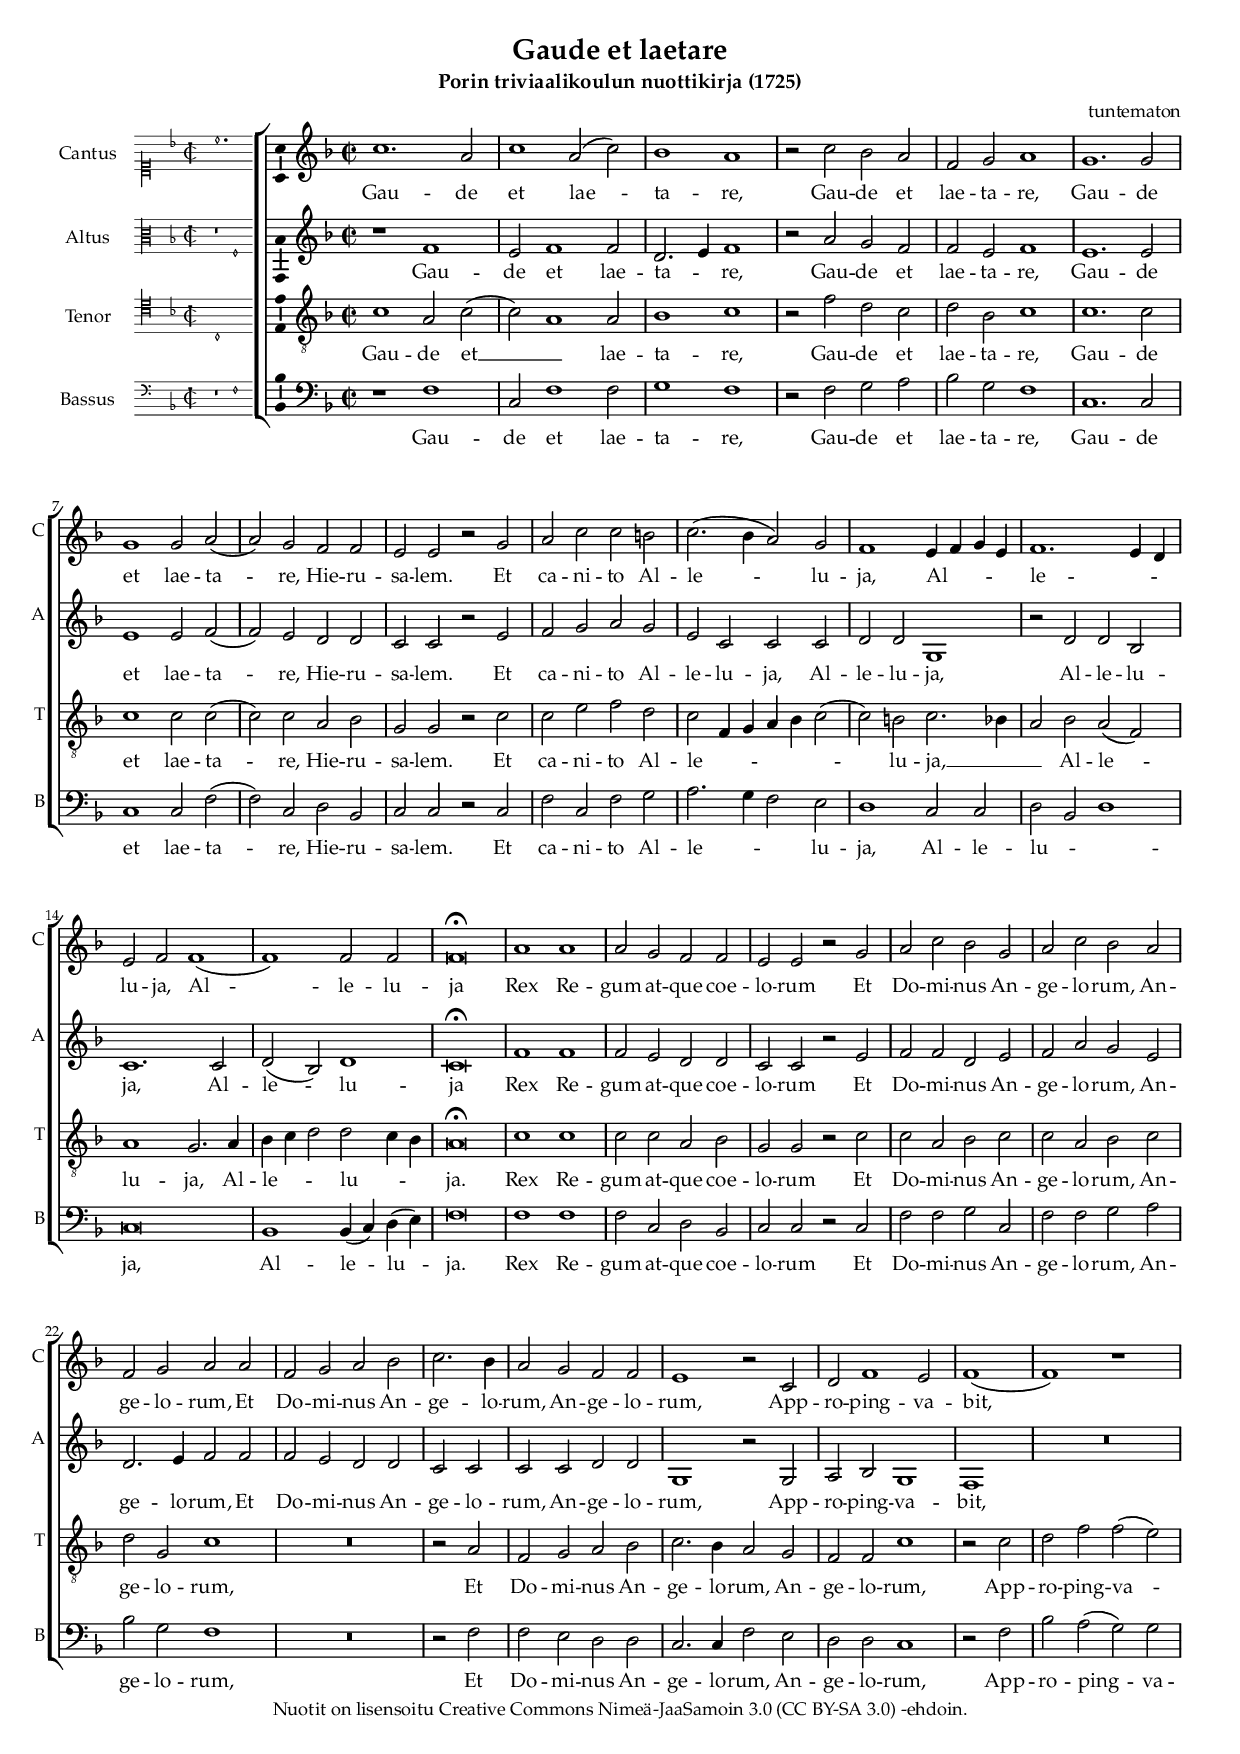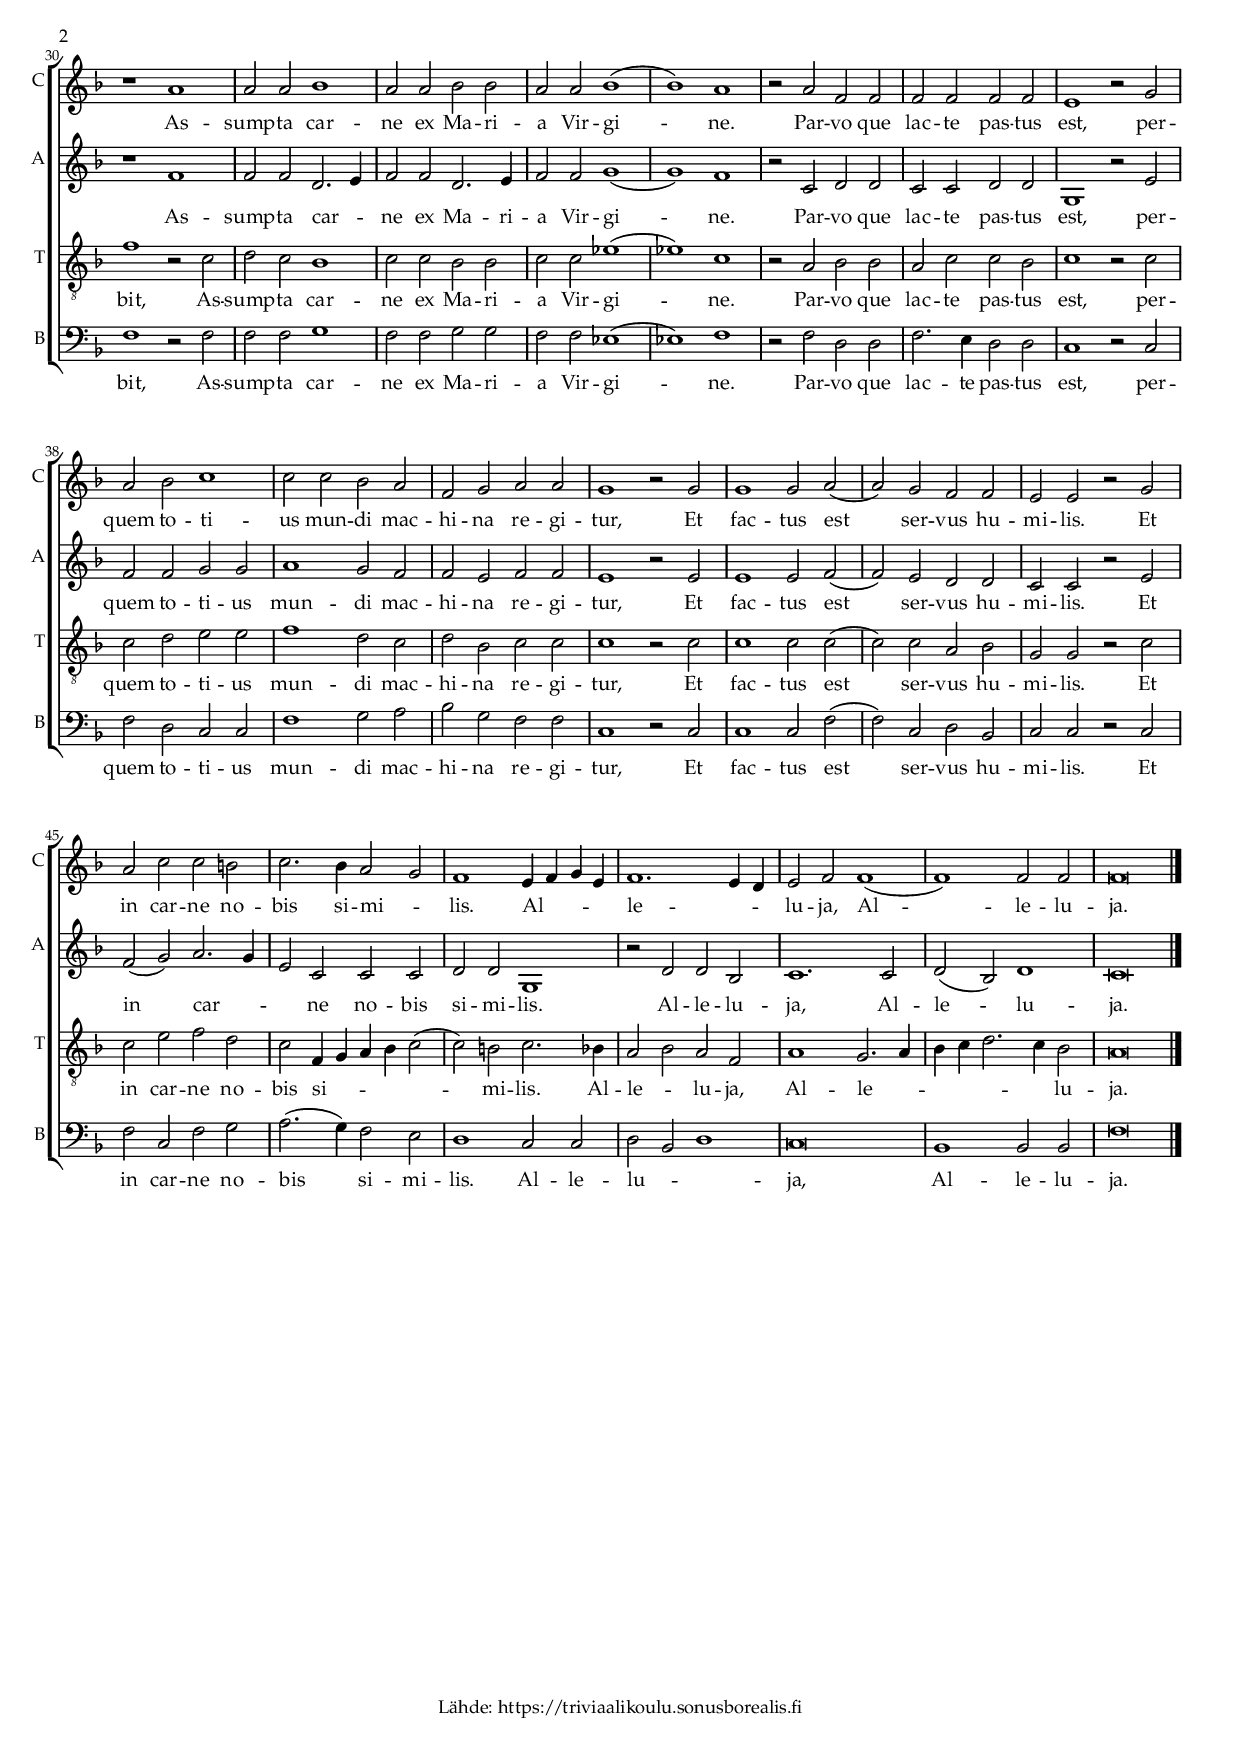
\version "2.19.80"
\include "suomi.ly"

#(set-global-staff-size 16)

global = {
%  \numericTimeSignature
  \time 2/2
%	\set Timing.measureLength = #(ly:make-moment 4/2)
%  \autoBeamOff
  \key f \major
  \set Staff.midiInstrument = #"voice oohs"
}


SopranoMusic = \relative c'' {
	\set Staff.instrumentName = #"Cantus"
	\set Staff.shortInstrumentName = "C"

	\incipit { \clef "mensural-c1" \key f \major \time 2/2 c''1. }

  \set Timing.measureLength = #(ly:make-moment 4/2)
	c1. a2 | c1 a2( c) | b1 a | r2 c b a | f g a1 |
  g1. g2 | g1 g2 a( | a) g f f | e e r g | a c c h |
  c2.( b4 a2) g | f1 e4 f g e | f1. e4 d | e2 f f1( | f) f2 f2 | f\breve\fermata |
% 2
  a1 a | a2 g f f | e e r g | a c b g |
  a c b a | f g a a | f g a b |
  \set Timing.measureLength = #(ly:make-moment 2/2)
  c2. b4 |
  \set Timing.measureLength = #(ly:make-moment 4/2)
  a2 g f f | e1 r2 c | d f1 e2 |
  \set Timing.measureLength = #(ly:make-moment 2/2)
  f1( |
  \set Timing.measureLength = #(ly:make-moment 4/2)
  f) r | r a | a2 a b1 | a2 a b b | a a b1( | b) a |
% 3
  r2 a f f | f f f f | e1 r2 g | a b c1 |
  c2 c b a | f g a a | g1 r2 g | g1 g2 a( | a) g f f | e e r g |
  a c c h | c2. b4 a2 g | f1  e4 f g e | f1. e4 d | e2 f f1( |
  f) f2 f | f\breve \bar "|."
}

stanzaOneLyrics = \lyricmode {
	Gau -- de et lae -- ta -- re, Gau -- de et lae -- ta -- re,
  Gau -- de et lae -- ta -- re, Hie -- ru -- sa -- lem.
  Et ca -- ni -- to Al -- le -- lu -- ja,
  Al -- _ _ _ le -- _ _  lu -- ja, Al -- le -- lu -- ja

  Rex Re -- gum at -- que coe -- lo -- rum
  Et Do -- mi -- nus An -- ge -- lo -- rum,
  An -- ge -- lo -- rum,
  Et Do -- mi -- nus An -- ge -- lo -- rum,
  An -- ge -- lo -- rum,
  App -- ro -- ping -- va -- bit,
  As -- sump -- ta car -- ne ex Ma -- ri -- a Vir -- gi -- ne.
  Par -- vo que lac -- te pas -- tus est,
  per -- quem to -- ti -- us mun -- di
  mac -- hi -- na re -- gi -- tur,

  Et fac -- tus est ser -- vus hu -- mi -- lis.
  Et in car -- ne no -- bis si -- mi -- _ lis.
  Al -- _ _ _ le -- _ _  lu -- ja,
  Al -- le -- lu -- ja.
}

stanzaOneLyricsAlto = \lyricmode {
	Gau -- de et lae -- ta -- re, Gau -- de et lae -- ta -- re,
  Gau -- de et lae -- ta -- re, Hie -- ru -- sa -- lem.
  Et ca -- ni -- to Al -- le -- lu -- ja, Al -- le -- lu -- ja,
  Al -- le -- lu -- ja, Al -- le -- lu -- ja

  Rex Re -- gum at -- que coe -- lo -- rum
  Et Do -- mi -- nus An -- ge -- lo -- rum,
  An -- ge -- lo -- rum,
  Et Do -- mi -- nus An -- ge -- lo -- rum,
  An -- ge -- lo -- rum,
  App -- ro -- ping -- va -- bit,

  As -- sump -- ta car -- _ ne ex Ma -- ri -- a Vir -- gi -- ne.
  Par -- vo que lac -- te pas -- tus est,
  per -- quem to -- ti -- us mun -- di
  mac -- hi -- na re -- gi -- tur,

  Et fac -- tus est ser -- vus hu -- mi -- lis.
  Et in car -- _ _ ne no -- bis si -- mi -- lis.
  Al -- le -- lu -- ja,
  Al -- le -- lu -- ja.
}

stanzaOneLyricsTenore = \lyricmode {
	Gau -- de et __ _ lae -- ta -- re, Gau -- de et lae -- ta -- re,
  Gau -- de et lae -- ta -- re, Hie -- ru -- sa -- lem.
  Et ca -- ni -- to Al -- le -- _ _ _ _ _ lu -- ja, __ _ _
  Al -- le -- lu -- ja,
  Al -- le -- _ _ lu -- _ _ ja.

  Rex Re -- gum at -- que coe -- lo -- rum
  Et Do -- mi -- nus An -- ge -- lo -- rum,
  An -- ge -- lo -- rum,
  Et Do -- mi -- nus An -- ge -- lo -- rum,
  An -- ge -- lo -- rum,
  App -- ro -- ping -- va -- bit,

  As -- sump -- ta car -- ne ex Ma -- ri -- a Vir -- gi -- ne.
  Par -- vo que lac -- te pas -- tus est,
  per -- quem to -- ti -- us mun -- di
  mac -- hi -- na re -- gi -- tur,

  Et fac -- tus est ser -- vus hu -- mi -- lis.
  Et in car -- ne no -- bis si -- _ _ _ _ mi -- lis.
  Al -- le -- _ lu -- ja,
  Al -- le -- _ _ _ _ _ lu -- ja.
}

stanzaOneLyricsBass = \lyricmode {
	Gau -- de et lae -- ta -- re, Gau -- de et lae -- ta -- re,
  Gau -- de et lae -- ta -- re, Hie -- ru -- sa -- lem.
  Et ca -- ni -- to Al -- le -- _ _ lu -- ja,
  Al -- le -- lu -- _ _ ja,
  Al -- le -- lu -- ja.

  Rex Re -- gum at -- que coe -- lo -- rum
  Et Do -- mi -- nus An -- ge -- lo -- rum,
  An -- ge -- lo -- rum,
  Et Do -- mi -- nus An -- ge -- lo -- rum,
  An -- ge -- lo -- rum,
  App -- ro -- ping -- va -- bit,

  As -- sump -- ta car -- ne ex Ma -- ri -- a Vir -- gi -- ne.
  Par -- vo que lac -- te pas -- tus est,
  per -- quem to -- ti -- us mun -- di
  mac -- hi -- na re -- gi -- tur,

  Et fac -- tus est ser -- vus hu -- mi -- lis.
  Et in car -- ne no -- bis si -- mi -- lis.
  Al -- le -- lu -- _ _ ja,
  Al -- le -- lu -- ja.
}

AltoMusic = \relative c' {
	\set Staff.instrumentName = #"Altus"
	\set Staff.shortInstrumentName = "A"

	\incipit { \clef "mensural-c3" \key f \major \time 2/2 r1 f }

  \set Timing.measureLength = #(ly:make-moment 4/2)
	r1 f | e2 f1 f2 | \omit Slur d2.( e4) f1 |
  r2 a g f | f e f1 |
  \undo \omit Slur
  e1. e2 | e1 e2 f( | f) e d d | c c r e | f g a g |
  e c c c | d d g,1 | r2 d' d b | c1. c2 |
  \undo \omit Slur d( b) d1 | c\breve\fermata |
% 2
  f1 f | f2 e d d | c c r e | f f d e |
  f a g e | d2. e4 f2 f | f e d d |
  \set Timing.measureLength = #(ly:make-moment 2/2)
  c c |
  \set Timing.measureLength = #(ly:make-moment 4/2)
  c c d d | g,1 r2 g | a b g1 |
  \set Timing.measureLength = #(ly:make-moment 2/2)
  f |
  \set Timing.measureLength = #(ly:make-moment 4/2)
  R\breve | r1 f' | f2 f d2. e4 | f2 f d2. e4 | f2 f g1( | g) f |
% 3
  r2 c d d | c c d d | g,1 r2 e'2 | f f g g |
  a1 g2 f | f e f f | e1 r2 e | e1 e2 f( | f) e d d | c c r e |
  f( g) a2. g4 | e2 c c c | d d g,1 | r2 d' d b c1. c2 |
  d( b) d1 | c\breve \bar "|."
}

TenoreMusic = \relative c' {
	\set Staff.instrumentName = #"Tenor"
	\set Staff.shortInstrumentName = "T"

	\incipit { \clef "mensural-c4" \key f \major \time 2/2 c1 }

	\clef "treble_8"
  \set Timing.measureLength = #(ly:make-moment 4/2)
	c1 a2 c( | c) a1 a2 | b1 c | r2 f d c | d b c1 |
  c1. c2 | c1 c2 c( | c) c a b | g g r c | c e f d |
  c f,4 g a b c2( | c) h c2. b4 | a2 b a( f) | a1 g2. a4 |
  b c d2 d c4 b | a\breve\fermata |
% 2
  c1 c | c2 c a b | g g r c | c a b c |
  c a b c | d g, c1 | R\breve |
  \set Timing.measureLength = #(ly:make-moment 2/2)
  r2 a |
  \set Timing.measureLength = #(ly:make-moment 4/2)
  f g a b | c2. b4 a2 g | f f c'1 |
  \set Timing.measureLength = #(ly:make-moment 2/2)
  r2 c |
  \set Timing.measureLength = #(ly:make-moment 4/2)
  d f f( e) | f1 r2 c | d c b1 | c2 c b b | c c es1( | es) c |
% 3
  r2 a b b | a c c b | c1 r2 c | c d e e |
  f1 d2 c | d b c c | c1 r2 c | c1 c2 c( | c) c a b | g g r c |
  c e f d | c f,4 g a b c2( | c) h c2. b4 | a2 b a f |
  a1 g2. a4 | b c d2. c4 b2 | a\breve \bar "|."
}

BassMusic = \relative c {
	\set Staff.instrumentName = #"Bassus"
	\set Staff.shortInstrumentName = "B"

	\incipit { \clef "mensural-f" \key f \major \time 2/2 r1 f }

	\clef bass
  \set Timing.measureLength = #(ly:make-moment 4/2)
	r1 f | c2 f1 f2 | g1 f | r2 f g a | b g f1 |
  c1. c2 | c1 c2 f( | f) c d b | c c r c | f c f g |
  a2. g4 f2 e | d1 c2 c | d b d1 | c\breve | b1 b4( c) d( e) | f\breve |
% 2
  f1 f | f2 c d b | c c r c | f f g c, | f f g a | b g f1 | R\breve |
  \set Timing.measureLength = #(ly:make-moment 2/2)
  r2 f |
  \set Timing.measureLength = #(ly:make-moment 4/2)
  f e d d | c2. c4 f2 e | d d c1 |
  \set Timing.measureLength = #(ly:make-moment 2/2)
  r2 f |
  \set Timing.measureLength = #(ly:make-moment 4/2)
  b a( g) g | f1 r2 f | f f g1 | f2 f g g | f f es1( | es) f |
% 3
  r2 f d d | f2. e4 d2 d | c1 r2 c | f d c c |
  f1 g2 a | b g f f | c1 r2 c | c1 c2 f( | f) c d b | c c r c |
  f c f g | a2.( g4) f2 e | d1 c2 c | d b d1 | c\breve |
  b1 b2 b | f'\breve \bar "|."
}

\include "gaude-et-laetare.header.ily"


\score {
  \new ChoirStaff <<
    \new Staff <<
      \new Voice = "Soprano" {
		    \global
        \SopranoMusic
      }
     \new Lyrics \lyricsto "Soprano" {
       \stanzaOneLyrics
     }
    >>
    \new Staff <<
      \new Voice = "Alto" {
        \global
        \AltoMusic
      }
     \new Lyrics \lyricsto "Alto" {
       \stanzaOneLyricsAlto
     }
    >>
    \new Staff <<
      \new Voice = "Tenore" {
        \global
        \TenoreMusic
      }
      \new Lyrics \lyricsto "Tenore" {
       \stanzaOneLyricsTenore
      }
    >>
    \new Staff <<
      \new Voice = "Bass" {
        \global
        \BassMusic
      }
      \new Lyrics \lyricsto "Bass" {
       \stanzaOneLyricsBass
      }
    >>
  >>
  \midi {
    \tempo 2 = 160
  }
  \layout {
    \context {
      \Voice
      \consists "Ambitus_engraver"
    }
    indent = 3.5\cm
    incipit-width = 2\cm
    \context {
     \Staff \RemoveEmptyStaves
   }
    \context {
     \Score
     \override VerticalAxisGroup.remove-first = ##t
    }
  }
}
